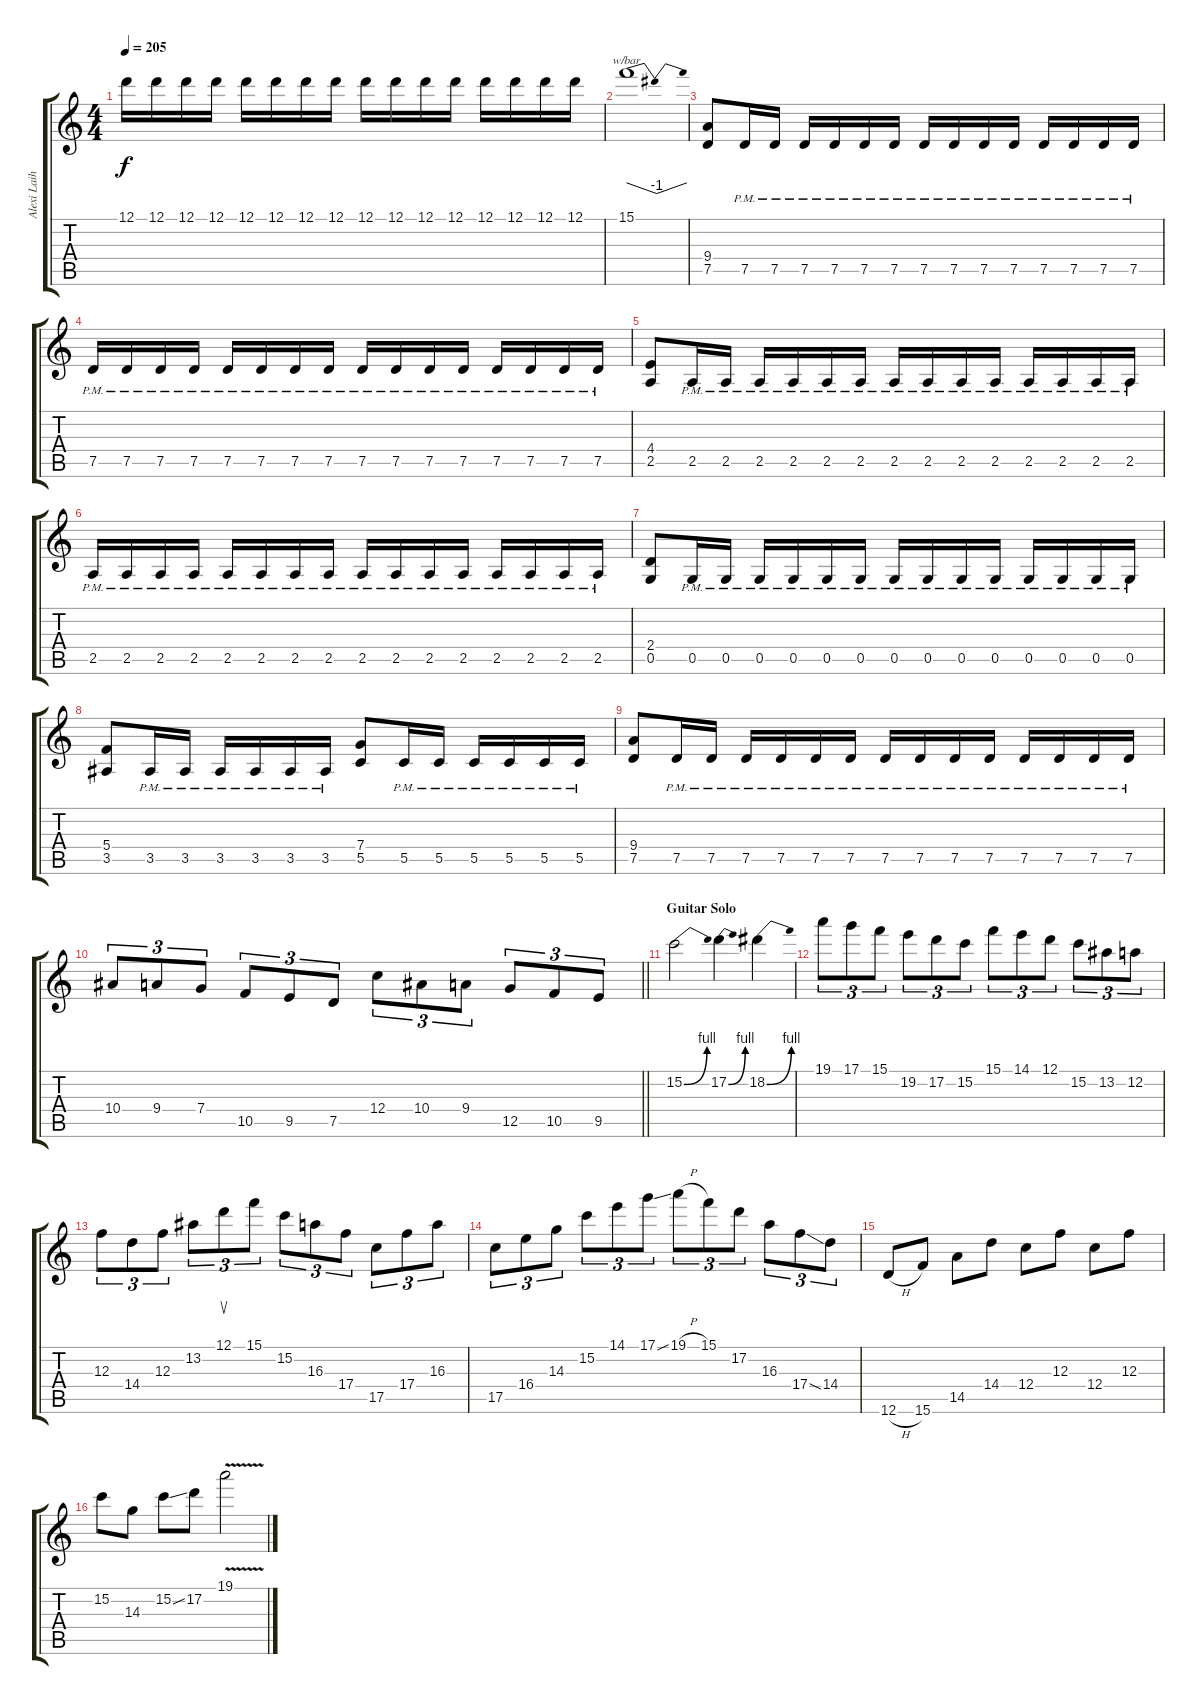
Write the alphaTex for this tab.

\track ("Alexi Laiho" "Alexi Laih") {instrument distortionguitar}
\staff {score tabs}
\tuning (D4 A3 F3 C3 G2 D2) {hide}
\ts (4 4)
\tempo 205
\clef g2
\ks c
12.1.16{dy f} 12.1.16 12.1.16 12.1.16 12.1.16 12.1.16 12.1.16 12.1.16 12.1.16 12.1.16 12.1.16 12.1.16 12.1.16 12.1.16 12.1.16 12.1.16 |
15.1.1{tbe (dip default 0 0 30 -4 60 0)} |
(9.4 7.5).8 7.5{pm}.16 7.5{pm}.16 7.5{pm}.16 7.5{pm}.16 7.5{pm}.16 7.5{pm}.16 7.5{pm}.16 7.5{pm}.16 7.5{pm}.16 7.5{pm}.16 7.5{pm}.16 7.5{pm}.16 7.5{pm}.16 7.5{pm}.16 |
7.5{pm}.16 7.5{pm}.16 7.5{pm}.16 7.5{pm}.16 7.5{pm}.16 7.5{pm}.16 7.5{pm}.16 7.5{pm}.16 7.5{pm}.16 7.5{pm}.16 7.5{pm}.16 7.5{pm}.16 7.5{pm}.16 7.5{pm}.16 7.5{pm}.16 7.5{pm}.16 |
(4.4 2.5).8 2.5{pm}.16 2.5{pm}.16 2.5{pm}.16 2.5{pm}.16 2.5{pm}.16 2.5{pm}.16 2.5{pm}.16 2.5{pm}.16 2.5{pm}.16 2.5{pm}.16 2.5{pm}.16 2.5{pm}.16 2.5{pm}.16 2.5{pm}.16 |
2.5{pm}.16 2.5{pm}.16 2.5{pm}.16 2.5{pm}.16 2.5{pm}.16 2.5{pm}.16 2.5{pm}.16 2.5{pm}.16 2.5{pm}.16 2.5{pm}.16 2.5{pm}.16 2.5{pm}.16 2.5{pm}.16 2.5{pm}.16 2.5{pm}.16 2.5{pm}.16 |
(2.4 0.5).8 0.5{pm}.16 0.5{pm}.16 0.5{pm}.16 0.5{pm}.16 0.5{pm}.16 0.5{pm}.16 0.5{pm}.16 0.5{pm}.16 0.5{pm}.16 0.5{pm}.16 0.5{pm}.16 0.5{pm}.16 0.5{pm}.16 0.5{pm}.16 |
(5.4 3.5).8 3.5{pm}.16 3.5{pm}.16 3.5{pm}.16 3.5{pm}.16 3.5{pm}.16 3.5{pm}.16 (7.4 5.5).8 5.5{pm}.16 5.5{pm}.16 5.5{pm}.16 5.5{pm}.16 5.5{pm}.16 5.5{pm}.16 |
(9.4 7.5).8 7.5{pm}.16 7.5{pm}.16 7.5{pm}.16 7.5{pm}.16 7.5{pm}.16 7.5{pm}.16 7.5{pm}.16 7.5{pm}.16 7.5{pm}.16 7.5{pm}.16 7.5{pm}.16 7.5{pm}.16 7.5{pm}.16 7.5{pm}.16 |
\barLineRight lightlight
10.4.8{tu (3 2)} 9.4.8{tu (3 2)} 7.4.8{tu (3 2)} 10.5.8{tu (3 2)} 9.5.8{tu (3 2)} 7.5.8{tu (3 2)} 12.4.8{tu (3 2)} 10.4.8{tu (3 2)} 9.4.8{tu (3 2)} 12.5.8{tu (3 2)} 10.5.8{tu (3 2)} 9.5.8{tu (3 2)} |
\section ("" "Guitar Solo")
15.2{be (bend 0 0 60 4)}.2 17.2{be (bend 0 0 60 4)}.4 18.2{be (bend 0 0 60 4)}.4 |
19.1.8{tu (3 2)} 17.1.8{tu (3 2)} 15.1.8{tu (3 2)} 19.2.8{tu (3 2)} 17.2.8{tu (3 2)} 15.2.8{tu (3 2)} 15.1.8{tu (3 2)} 14.1.8{tu (3 2)} 12.1.8{tu (3 2)} 15.2.8{tu (3 2)} 13.2.8{tu (3 2)} 12.2.8{tu (3 2)} |
12.3.8{tu (3 2)} 14.4.8{tu (3 2)} 12.3.8{tu (3 2)} 13.2.8{tu (3 2)} 12.1.8{su tu (3 2)} 15.1.8{tu (3 2)} 15.2.8{tu (3 2)} 16.3.8{tu (3 2)} 17.4.8{tu (3 2)} 17.5.8{tu (3 2)} 17.4.8{tu (3 2)} 16.3.8{tu (3 2)} |
17.5.8{tu (3 2)} 16.4.8{tu (3 2)} 14.3.8{tu (3 2)} 15.2.8{tu (3 2)} 14.1.8{tu (3 2)} 17.1{ss}.8{tu (3 2)} 19.1{h}.8{tu (3 2)} 15.1.8{tu (3 2)} 17.2.8{tu (3 2)} 16.3.8{tu (3 2)} 17.4{ss}.8{tu (3 2)} 14.4.8{tu (3 2)} |
12.6{h}.8 15.6.8 14.5.8 14.4.8 12.4.8 12.3.8 12.4.8 12.3.8 |
15.2.8 14.3.8 15.2{ss}.8 17.2.8 19.1{v}.2
